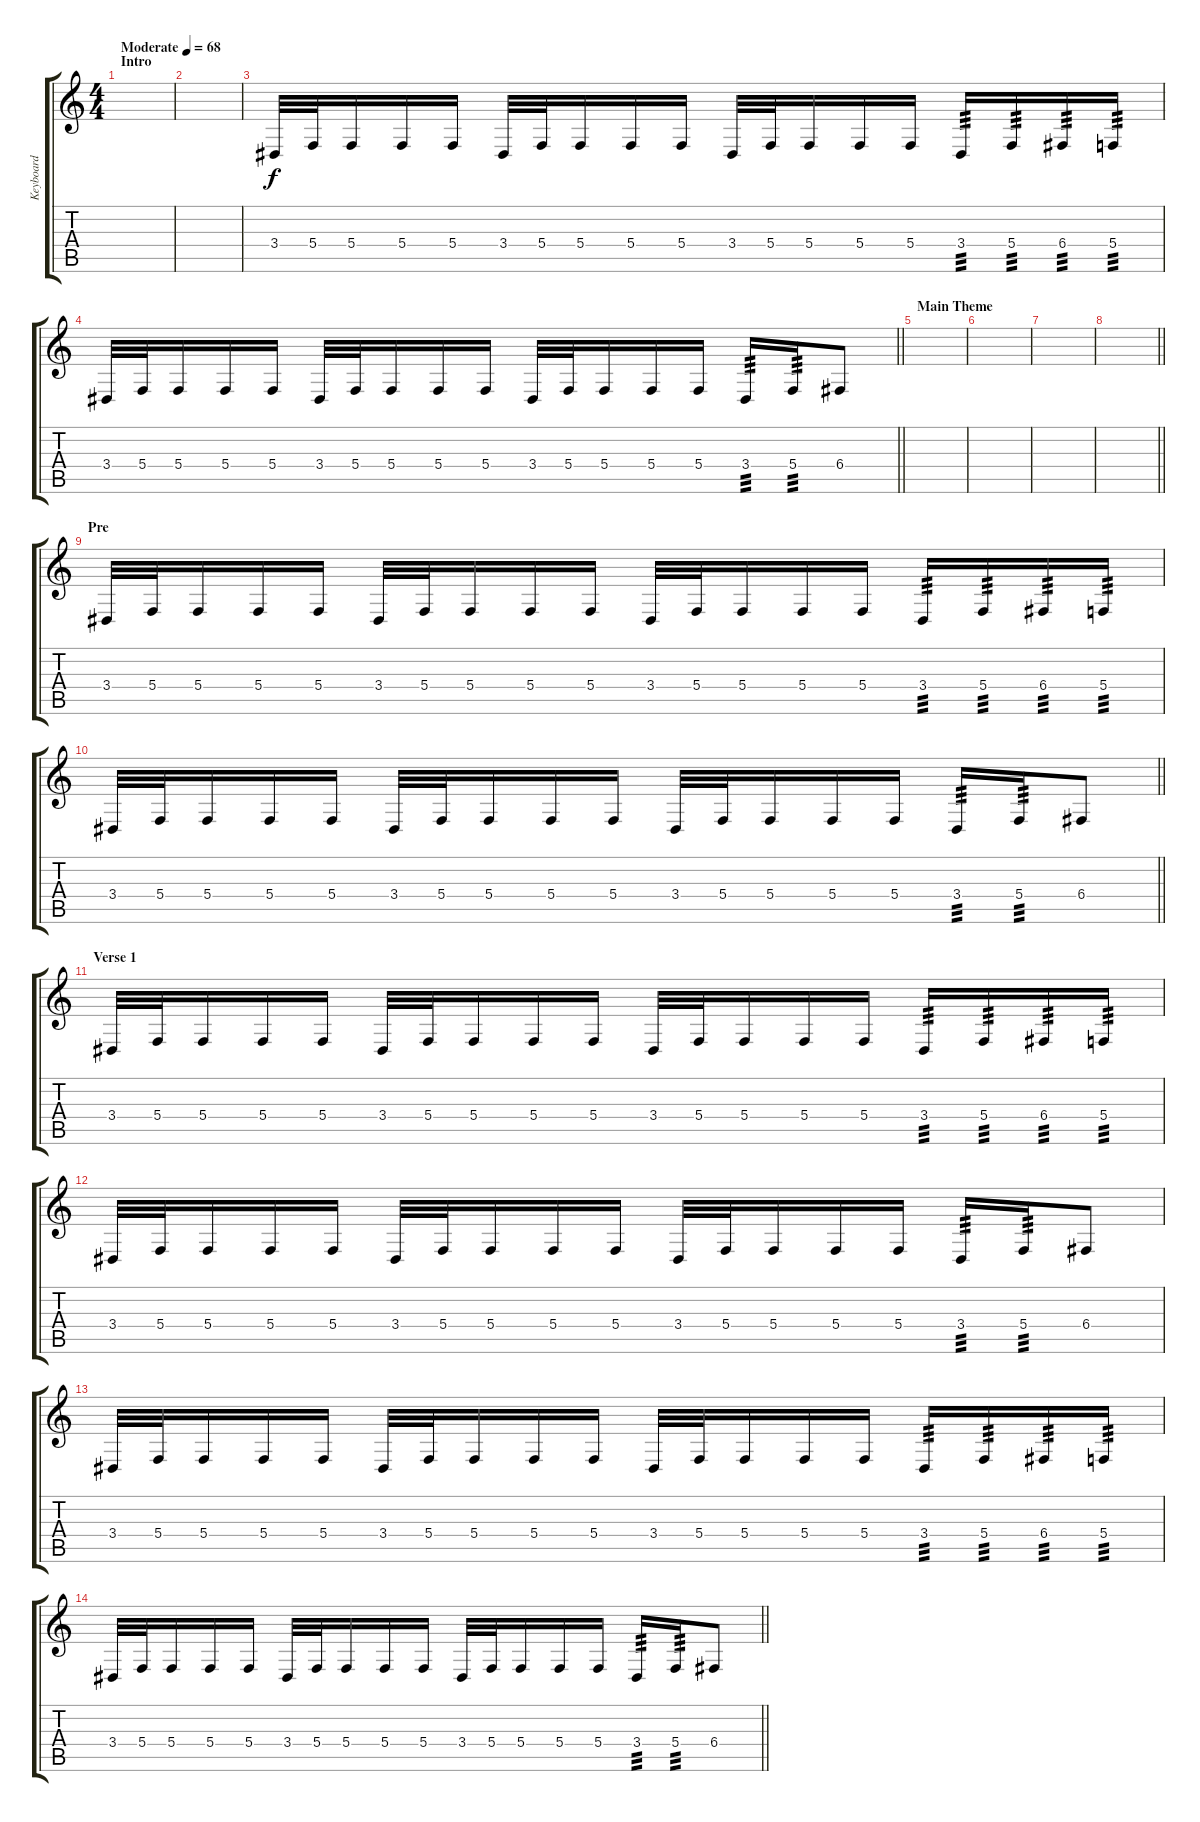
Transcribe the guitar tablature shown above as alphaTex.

\track ("Keyboard" "Keyboard") {instrument lead2sawtooth}
\staff {score tabs}
\tuning (D4 A3 F3 C3 G2 C2) {hide}
\ts (4 4)
\section ("" "Intro")
\tempo (68 "Moderate")
\clef g2
\ks c
|
|
3.4.32{beam merge} 5.4.32 5.4.16 5.4.16 5.4.16 3.4.32 5.4.32 5.4.16 5.4.16{beam merge} 5.4.16 3.4.32 5.4.32 5.4.16 5.4.16{beam merge} 5.4.16 3.4.16{tp 3} 5.4.16{tp 3} 6.4.16{tp 3} 5.4.16{tp 3} |
\barLineRight lightlight
3.4.32{beam merge} 5.4.32 5.4.16 5.4.16 5.4.16 3.4.32 5.4.32 5.4.16 5.4.16{beam merge} 5.4.16 3.4.32 5.4.32 5.4.16 5.4.16{beam merge} 5.4.16 3.4.16{tp 3} 5.4.16{tp 3} 6.4.8 |
\section ("" "Main Theme")
|
|
|
\barLineRight lightlight
|
\section ("" "Pre")
3.4.32{beam merge} 5.4.32 5.4.16 5.4.16 5.4.16 3.4.32 5.4.32 5.4.16 5.4.16{beam merge} 5.4.16 3.4.32 5.4.32 5.4.16 5.4.16{beam merge} 5.4.16 3.4.16{tp 3} 5.4.16{tp 3} 6.4.16{tp 3} 5.4.16{tp 3} |
\barLineRight lightlight
3.4.32{beam merge} 5.4.32 5.4.16 5.4.16 5.4.16 3.4.32 5.4.32 5.4.16 5.4.16{beam merge} 5.4.16 3.4.32 5.4.32 5.4.16 5.4.16{beam merge} 5.4.16 3.4.16{tp 3} 5.4.16{tp 3} 6.4.8 |
\section ("" "Verse 1")
3.4.32{beam merge} 5.4.32 5.4.16 5.4.16 5.4.16 3.4.32 5.4.32 5.4.16 5.4.16{beam merge} 5.4.16 3.4.32 5.4.32 5.4.16 5.4.16{beam merge} 5.4.16 3.4.16{tp 3} 5.4.16{tp 3} 6.4.16{tp 3} 5.4.16{tp 3} |
3.4.32{beam merge} 5.4.32 5.4.16 5.4.16 5.4.16 3.4.32 5.4.32 5.4.16 5.4.16{beam merge} 5.4.16 3.4.32 5.4.32 5.4.16 5.4.16{beam merge} 5.4.16 3.4.16{tp 3} 5.4.16{tp 3} 6.4.8 |
3.4.32{beam merge} 5.4.32 5.4.16 5.4.16 5.4.16 3.4.32 5.4.32 5.4.16 5.4.16{beam merge} 5.4.16 3.4.32 5.4.32 5.4.16 5.4.16{beam merge} 5.4.16 3.4.16{tp 3} 5.4.16{tp 3} 6.4.16{tp 3} 5.4.16{tp 3} |
\barLineRight lightlight
3.4.32{beam merge} 5.4.32 5.4.16 5.4.16 5.4.16 3.4.32 5.4.32 5.4.16 5.4.16{beam merge} 5.4.16 3.4.32 5.4.32 5.4.16 5.4.16{beam merge} 5.4.16 3.4.16{tp 3} 5.4.16{tp 3} 6.4.8
